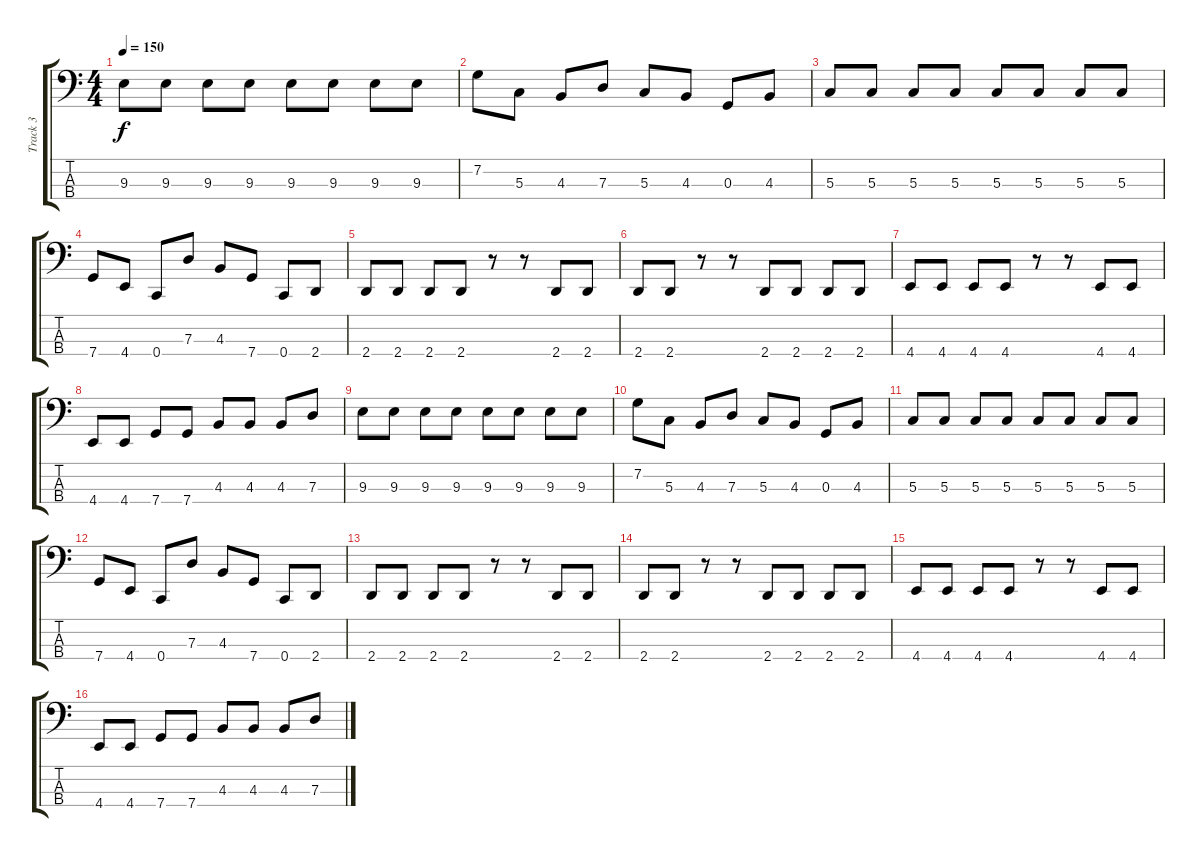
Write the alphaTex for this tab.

\track ("Track 3" "Track 3") {instrument electricbassfinger}
\staff {score tabs}
\tuning (F2 C2 G1 C1) {hide}
\ts (4 4)
\tempo 150
\clef f4
\ks c
9.3.8{dy f} 9.3.8 9.3.8 9.3.8 9.3.8 9.3.8 9.3.8 9.3.8 |
7.2.8 5.3.8 4.3.8 7.3.8 5.3.8 4.3.8 0.3.8 4.3.8 |
5.3.8 5.3.8 5.3.8 5.3.8 5.3.8 5.3.8 5.3.8 5.3.8 |
7.4.8 4.4.8 0.4.8 7.3.8 4.3.8 7.4.8 0.4.8 2.4.8 |
2.4.8 2.4.8 2.4.8 2.4.8 r.8 r.8 2.4.8 2.4.8 |
2.4.8 2.4.8 r.8 r.8 2.4.8 2.4.8 2.4.8 2.4.8 |
4.4.8 4.4.8 4.4.8 4.4.8 r.8 r.8 4.4.8 4.4.8 |
4.4.8 4.4.8 7.4.8 7.4.8 4.3.8 4.3.8 4.3.8 7.3.8 |
9.3.8 9.3.8 9.3.8 9.3.8 9.3.8 9.3.8 9.3.8 9.3.8 |
7.2.8 5.3.8 4.3.8 7.3.8 5.3.8 4.3.8 0.3.8 4.3.8 |
5.3.8 5.3.8 5.3.8 5.3.8 5.3.8 5.3.8 5.3.8 5.3.8 |
7.4.8 4.4.8 0.4.8 7.3.8 4.3.8 7.4.8 0.4.8 2.4.8 |
2.4.8 2.4.8 2.4.8 2.4.8 r.8 r.8 2.4.8 2.4.8 |
2.4.8 2.4.8 r.8 r.8 2.4.8 2.4.8 2.4.8 2.4.8 |
4.4.8 4.4.8 4.4.8 4.4.8 r.8 r.8 4.4.8 4.4.8 |
4.4.8 4.4.8 7.4.8 7.4.8 4.3.8 4.3.8 4.3.8 7.3.8
